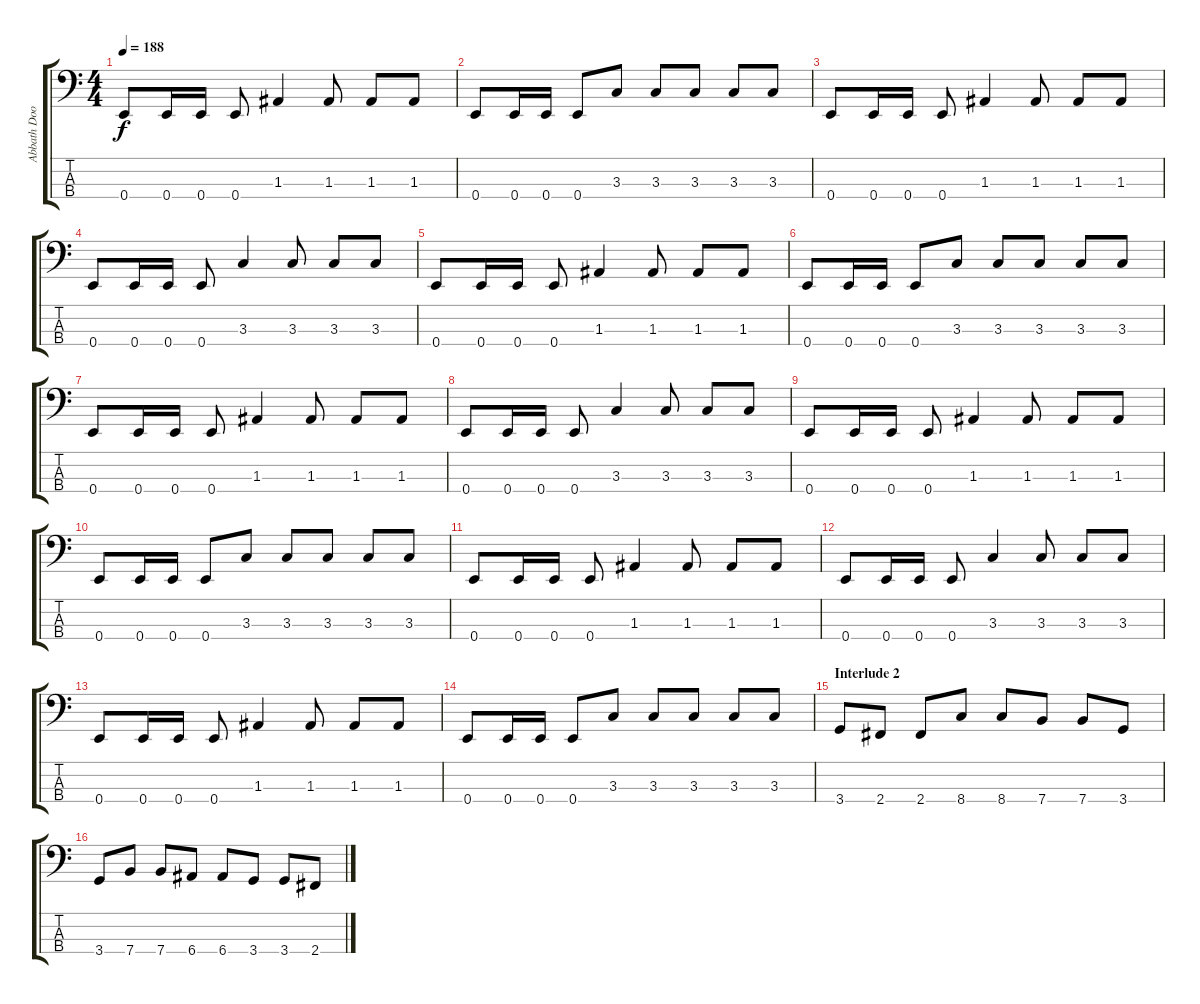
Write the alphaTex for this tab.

\track ("Abbath Doom Occulta" "Abbath Doo") {instrument electricbasspick}
\staff {score tabs}
\tuning (G2 D2 A1 E1) {hide}
\ts (4 4)
\tempo 188
\clef f4
\ks c
0.4.8{dy f} 0.4.16 0.4.16 0.4.8 1.3.4 1.3.8 1.3.8 1.3.8 |
0.4.8 0.4.16 0.4.16 0.4.8 3.3.8 3.3.8 3.3.8 3.3.8 3.3.8 |
0.4.8 0.4.16 0.4.16 0.4.8 1.3.4 1.3.8 1.3.8 1.3.8 |
0.4.8 0.4.16 0.4.16 0.4.8 3.3.4 3.3.8 3.3.8 3.3.8 |
0.4.8 0.4.16 0.4.16 0.4.8 1.3.4 1.3.8 1.3.8 1.3.8 |
0.4.8 0.4.16 0.4.16 0.4.8 3.3.8 3.3.8 3.3.8 3.3.8 3.3.8 |
0.4.8 0.4.16 0.4.16 0.4.8 1.3.4 1.3.8 1.3.8 1.3.8 |
0.4.8 0.4.16 0.4.16 0.4.8 3.3.4 3.3.8 3.3.8 3.3.8 |
0.4.8 0.4.16 0.4.16 0.4.8 1.3.4 1.3.8 1.3.8 1.3.8 |
0.4.8 0.4.16 0.4.16 0.4.8 3.3.8 3.3.8 3.3.8 3.3.8 3.3.8 |
0.4.8 0.4.16 0.4.16 0.4.8 1.3.4 1.3.8 1.3.8 1.3.8 |
0.4.8 0.4.16 0.4.16 0.4.8 3.3.4 3.3.8 3.3.8 3.3.8 |
0.4.8 0.4.16 0.4.16 0.4.8 1.3.4 1.3.8 1.3.8 1.3.8 |
0.4.8 0.4.16 0.4.16 0.4.8 3.3.8 3.3.8 3.3.8 3.3.8 3.3.8 |
\section ("" "Interlude 2")
3.4.8 2.4.8 2.4.8 8.4.8 8.4.8 7.4.8 7.4.8 3.4.8 |
3.4.8 7.4.8 7.4.8 6.4.8 6.4.8 3.4.8 3.4.8 2.4.8
